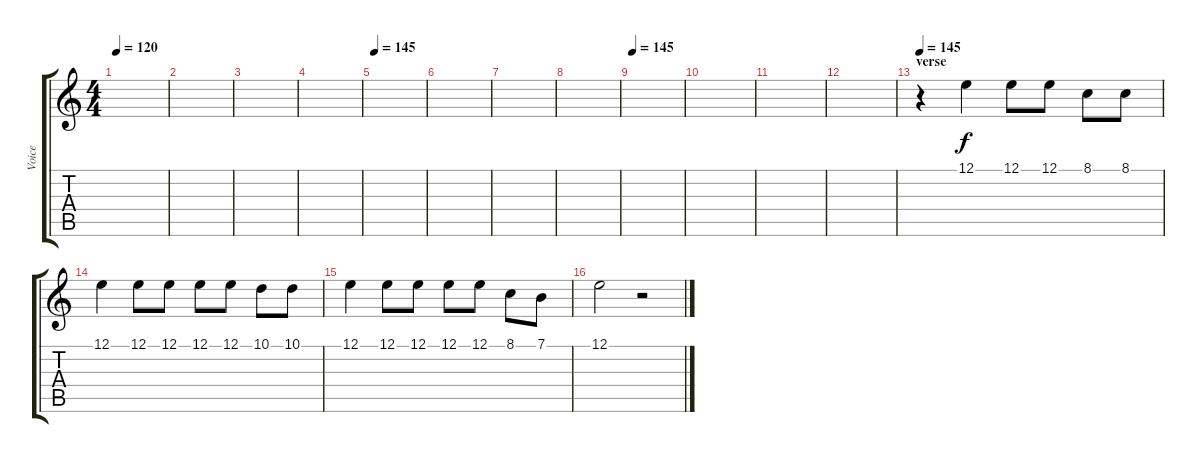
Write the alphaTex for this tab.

\track ("Voice" "Voice") {instrument choiraahs}
\staff {score tabs}
\tuning (E4 B3 G3 D3 A2 E2) {hide}
\ts (4 4)
\tempo 120
\clef g2
\ks c
|
|
|
|
\tempo 145
|
|
|
|
\tempo 145
|
|
|
|
\section ("" "verse")
\tempo 145
r.4 12.1.4 12.1.8 12.1.8 8.1.8 8.1.8 |
12.1.4 12.1.8 12.1.8 12.1.8 12.1.8 10.1.8 10.1.8 |
12.1.4 12.1.8 12.1.8 12.1.8 12.1.8 8.1.8 7.1.8 |
12.1.2 r.2
